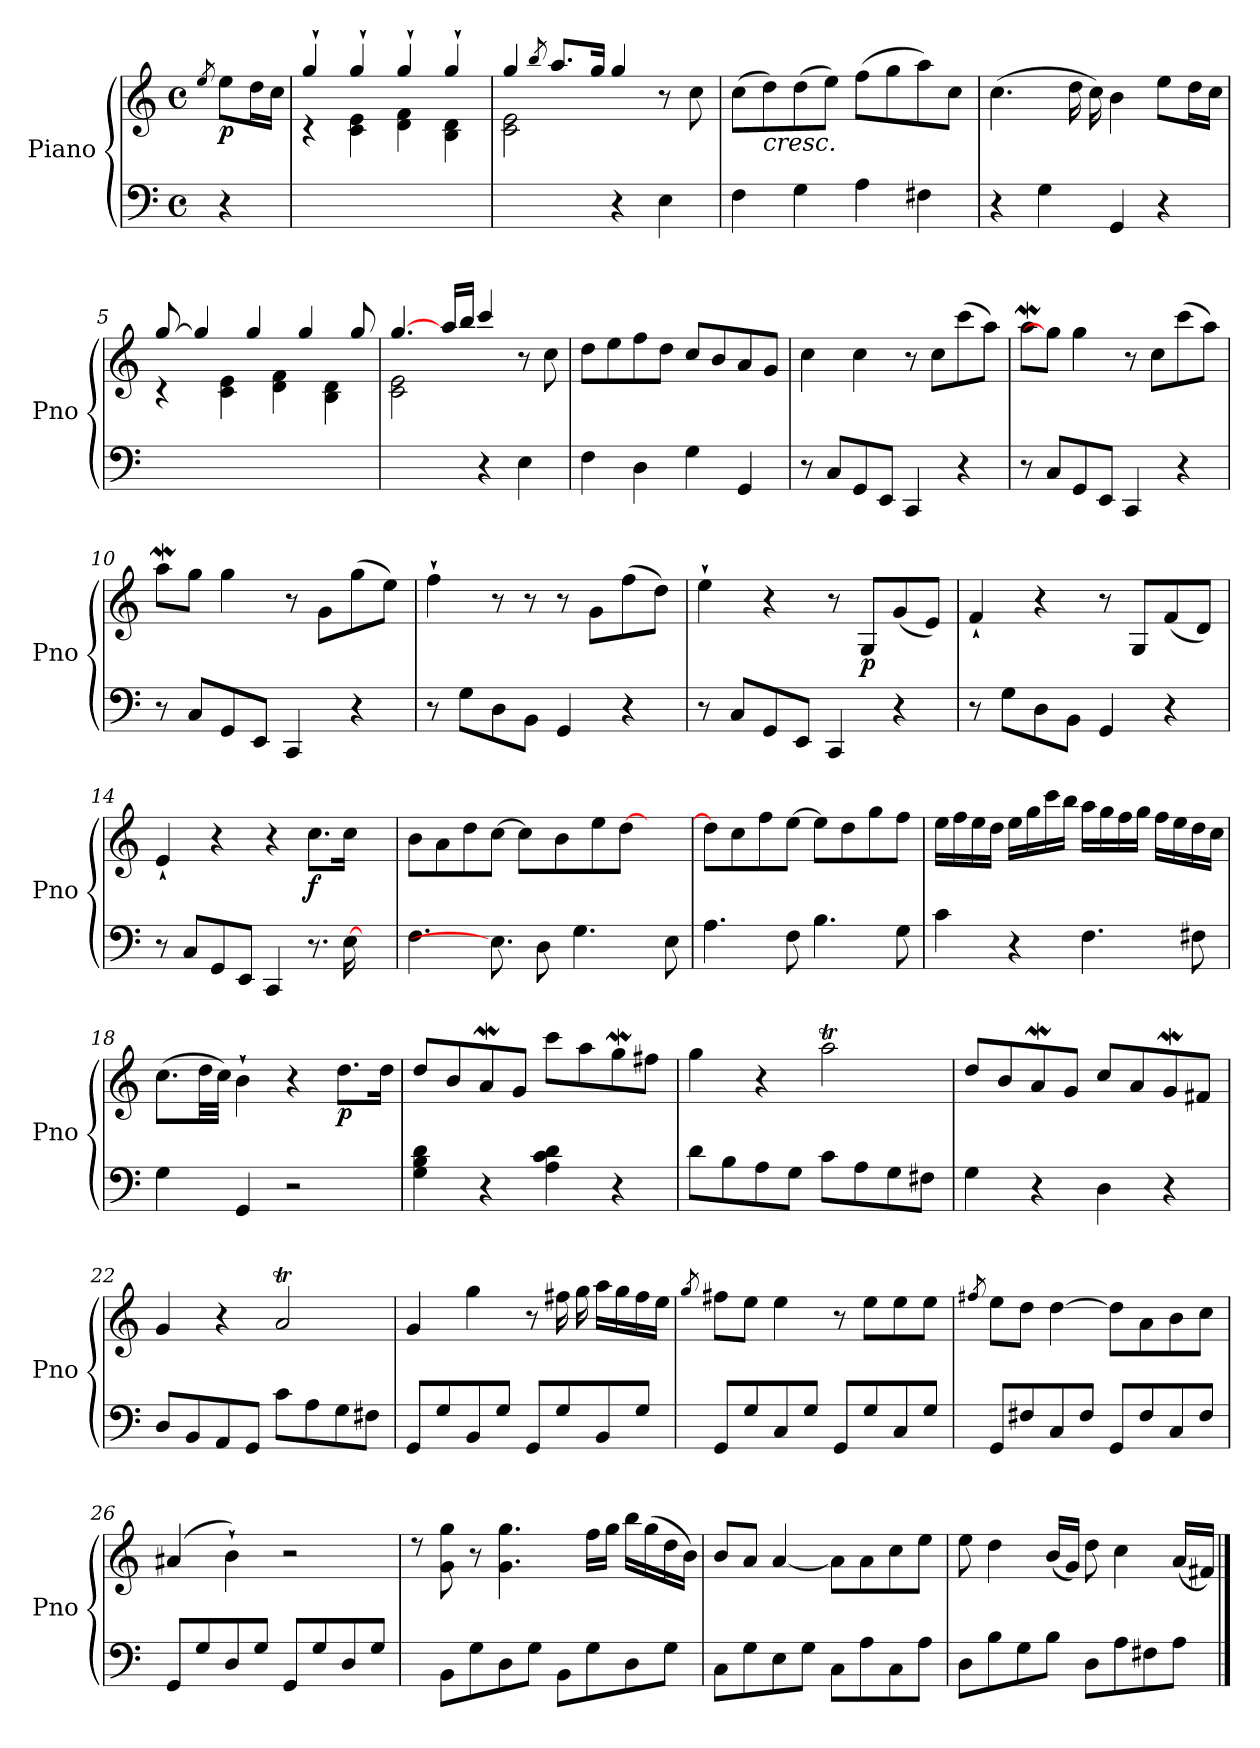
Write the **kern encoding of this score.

**kern	**kern	**dynam
*part1	*part1	*part1
*staff2	*staff1	*staff1/2
*I"Piano	*	*
*I'Pno	*	*
*clefF4	*clefG2	*
*k[]	*k[]	*
*M4/4	*M4/4	*
*met(c)	*met(c)	*
=	=	=
.	8qee/	.
!	!	!LO:DY:b
4r	8ee\L	p
.	16dd\L	.
.	16cc\JJ	.
=1	=1	=1
*	*^	*
1ryy	4gg`/	4rc	.
.	4gg`/	4c\ 4e\	.
.	4gg`/	4d\ 4f\	.
.	4gg`/	4B\ 4d\	.
=2	=2	=2	=2
2ryy	4gg/	2c\ 2e\	.
.	8qbb/	.	.
.	8.aa/L	.	.
.	16gg/Jk	.	.
4r	4gg/	2ryy	.
4E\	8r	.	.
.	8cc\	.	.
*	*v	*v	*
=3	=3	=3
4F\	(>8cc\L	.
!	!LO:TX:b:i:t=cresc.	!
.	8dd\)	.
4G\	(>8dd\	.
.	8ee\J)	.
4A\	(>8ff\L	.
.	8gg\	.
4F#X\	8aa\)	.
.	8cc\J	.
=4	=4	=4
4r	(>4.cc\	.
4G\	.	.
.	16dd\	.
.	16cc\)	.
4GG/	4b\	.
4r	8ee\L	.
.	16dd\L	.
.	16cc\JJ	.
=5	=5	=5
*	*^	*
1ryy	[8gg/	4rc	.
.	4gg/]	.	.
.	.	4c\ 4e\	.
.	4gg/	.	.
.	.	4d\ 4f\	.
.	4gg/	.	.
.	.	4B\ 4d\	.
.	8gg/	.	.
!!LO:LB:g=z	!!
=6	=6	=6	=6
2ryy	[4.gg/	2c\ 2e\	.
.	16aa/LL	.	.
.	16bb/JJ	.	.
4r	4ccc/	2ryy	.
4E\	8r	.	.
.	8cc\	.	.
*	*v	*v	*
=7	=7	=7
4F\	8dd\L	.
.	8ee\	.
4D\	8ff\	.
.	8dd\J	.
4G\	8cc/L	.
.	8b/	.
4GG/	8a/	.
.	8g/J	.
=8	=8	=8
8r	4cc\	.
8C/L	.	.
8GG/	4cc\	.
8EE/J	.	.
4CC/	8r	.
.	8cc\L	.
4r	(>8ccc\	.
.	8aa\J)	.
=9	=9	=9
8r	8aaW\L	.
8C/L	8gg\J]	.
8GG/	4gg\	.
8EE/J	.	.
4CC/	8r	.
.	8cc\L	.
4r	(>8ccc\	.
.	8aa\J)	.
=10	=10	=10
8r	8aaW\L	.
8C/L	8gg\J	.
8GG/	4gg\	.
8EE/J	.	.
4CC/	8r	.
.	8g\L	.
4r	(>8gg\	.
.	8ee\J)	.
=11	=11	=11
8r	4ff`\	.
8G\L	.	.
8D\	8r	.
8BB\J	8r	.
4GG/	8r	.
.	8g\L	.
4r	(>8ff\	.
.	8dd\J)	.
!!LO:LB:g=z
=12	=12	=12
8r	4ee`\	.
8C/L	.	.
8GG/	4r	.
8EE/J	.	.
4CC/	8r	.
!	!	!LO:DY:b
.	8G/L	p
4r	(<8g/	.
.	8e/J)	.
=13	=13	=13
8r	4f`/	.
8G\L	.	.
8D\	4r	.
8BB\J	.	.
4GG/	8r	.
.	8G/L	.
4r	(<8f/	.
.	8d/J)	.
=14	=14	=14
8r	4e`/	.
8C/L	.	.
8GG/	4r	.
8EE/J	.	.
4CC/	4r	.
!	!	!LO:DY:b
8.r	8.cc\L	f
[16E\	16cc\Jk	.
8.ryy	8.ryy	.
=15	=15	=15
4.F\	8b\L	.
.	8a\	.
.	8dd\	.
8.E\]	[8cc\J	.
.	8cc\L]	.
8D\	.	.
.	8b\	.
4.G\	.	.
.	8ee\	.
.	[8dd\J	.
.	8.ryy	.
8E\	.	.
=16	=16	=16
4.A\	8dd\L]	.
.	8cc\	.
.	8ff\	.
8F\	[8ee\J	.
4.B\	8ee\L]	.
.	8dd\	.
.	8gg\	.
8G\	8ff\J	.
!!LO:LB:g=z
=17	=17	=17
4c\	16ee\LL	.
.	16ff\	.
.	16ee\	.
.	16dd\JJ	.
4r	16ee\LL	.
.	16gg\	.
.	16ccc\	.
.	16bb\JJ	.
4.F\	16aa\LL	.
.	16gg\	.
.	16ff\	.
.	16gg\JJ	.
.	16ff\LL	.
.	16ee\	.
8F#X\	16dd\	.
.	16cc\JJ	.
=18	=18	=18
4G\	(>8.cc\L	.
.	32dd\LL	.
.	32cc\JJJ)	.
4GG/	4b`\	.
2r	4r	.
!	!	!LO:DY:b
.	8.dd\L	p
.	16dd\Jk	.
=19	=19	=19
4G\ 4B\ 4d\	8dd/L	.
.	8b/	.
4r	8aW/	.
.	8g/J	.
4A\ 4c\ 4d\	8ccc\L	.
.	8aa\	.
4r	8ggW\	.
.	8ff#X\J	.
=20	=20	=20
8d\L	4gg\	.
8B\	.	.
8A\	4r	.
8G\J	.	.
8c\L	2aaT\	.
8A\	.	.
8G\	.	.
8F#X\J	.	.
!!LO:LB:g=z
=21	=21	=21
4G\	8dd/L	.
.	8b/	.
4r	8aW/	.
.	8g/J	.
4D\	8cc/L	.
.	8a/	.
4r	8gW/	.
.	8f#X/J	.
=22	=22	=22
8D/L	4g/	.
8BB/	.	.
8AA/	4r	.
8GG/J	.	.
8c\L	2aT/	.
8A\	.	.
8G\	.	.
8F#X\J	.	.
=23	=23	=23
8GG/L	4g/	.
8G/	.	.
8BB/	4gg\	.
8G/J	.	.
8GG/L	8r	.
8G/	16ff#X\	.
.	16gg\	.
8BB/	16aa\LL	.
.	16gg\	.
8G/J	16ff#\	.
.	16ee\JJ	.
=24	=24	=24
.	8qgg/	.
8GG/L	8ff#X\L	.
8G/	8ee\J	.
8C/	4ee\	.
8G/J	.	.
8GG/L	8r	.
8G/	8ee\L	.
8C/	8ee\	.
8G/J	8ee\J	.
=25	=25	=25
.	8qff#X/	.
8GG/L	8ee\L	.
8F#X/	8dd\J	.
8C/	[4dd\	.
8F#/J	.	.
8GG/L	8dd\L]	.
8F#/	8a\	.
8C/	8b\	.
8F#/J	8cc\J	.
!!LO:LB:g=z
=26	=26	=26
8GG/L	(>4a#X/	.
8G/	.	.
8D/	4b`\)	.
8G/J	.	.
8GG/L	2r	.
8G/	.	.
8D/	.	.
8G/J	.	.
=27	=27	=27
8ryy	8rdd	.
8BB\L	8g\ 8gg\	.
8G\	8r	.
8D\	4.g\ 4.gg\	.
8G\J	.	.
8BB\L	.	.
8G\	16ff\LL	.
.	16gg\JJ	.
8D\	16bb\LL	.
.	(>16gg\	.
8G\J	16dd\	.
.	16b\JJ)	.
=28	=28	=28
8C\L	8b/L	.
8G\	8a/J	.
8E\	[4a/	.
8G\J	.	.
8C\L	8a\L]	.
8A\	8a\	.
8C\	8cc\	.
8A\J	8ee\J	.
=29	=29	=29
8D\L	8ee\	.
8B\	4dd\	.
8G\	.	.
8B\J	(<16b/LL	.
.	16g/JJ)	.
8D\L	8dd\	.
8A\	4cc\	.
8F#X\	.	.
8A\J	(<16a/LL	.
.	16f#X/JJ)	.
==	==	==
*-	*-	*-
